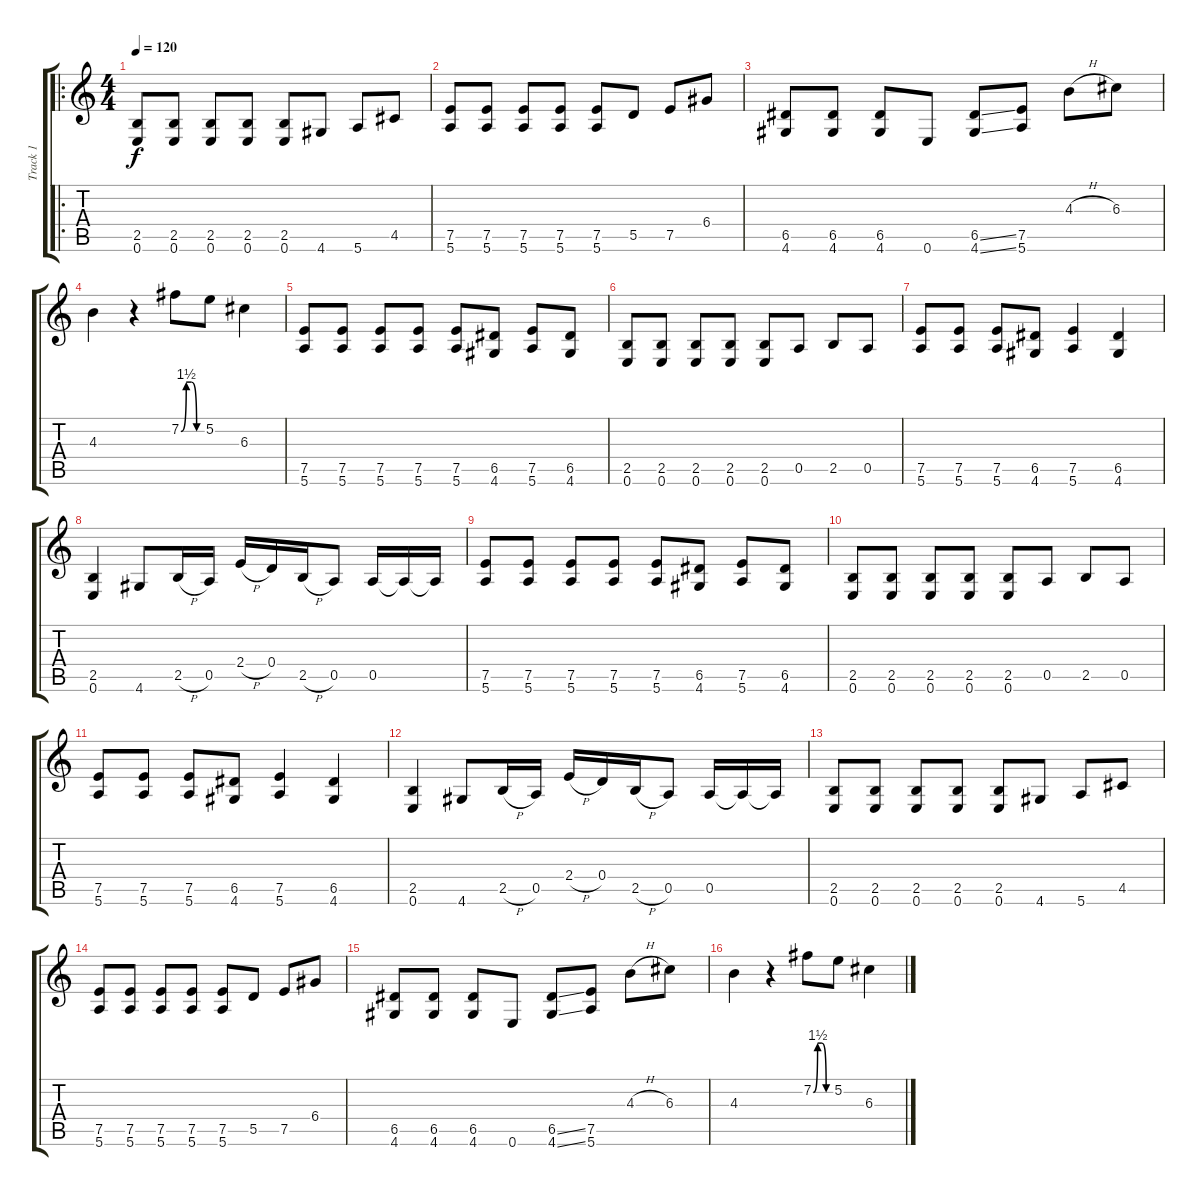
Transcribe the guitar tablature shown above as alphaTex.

\track ("Track 1" "Track 1") {instrument overdrivenguitar}
\staff {score tabs}
\tuning (E4 B3 G3 D3 A2 E2) {hide}
\ro
\ts (4 4)
\tempo 120
\clef g2
\ks c
(2.5 0.6).8{dy f instrument overdrivenguitar} (2.5 0.6).8 (2.5 0.6).8 (2.5 0.6).8 (2.5 0.6).8 4.6.8 5.6.8 4.5.8 |
(7.5 5.6).8 (7.5 5.6).8 (7.5 5.6).8 (7.5 5.6).8 (7.5 5.6).8 5.5.8 7.5.8 6.4.8 |
(6.5 4.6).8 (6.5 4.6).8 (6.5 4.6).8 0.6.8 (6.5{ss} 4.6{ss}).8 (7.5 5.6).8 4.3{h}.8 6.3.8 |
4.3.4 r.4 7.2{be (custom 0 0 15 6 30 6 45 0 60 0)}.8 5.2.8 6.3.4 |
(7.5 5.6).8 (7.5 5.6).8 (7.5 5.6).8 (7.5 5.6).8 (7.5 5.6).8 (6.5 4.6).8 (7.5 5.6).8 (6.5 4.6).8 |
(2.5 0.6).8 (2.5 0.6).8 (2.5 0.6).8 (2.5 0.6).8 (2.5 0.6).8 0.5.8 2.5.8 0.5.8 |
(7.5 5.6).8 (7.5 5.6).8 (7.5 5.6).8 (6.5 4.6).8 (7.5 5.6).4 (6.5 4.6).4 |
(2.5 0.6).4 4.6.8 2.5{h}.16 0.5.16 2.4{h}.16 0.4.16 2.5{h}.16 0.5.8 0.5.16 0.5{t}.16 0.5{t}.16 |
(7.5 5.6).8 (7.5 5.6).8 (7.5 5.6).8 (7.5 5.6).8 (7.5 5.6).8 (6.5 4.6).8 (7.5 5.6).8 (6.5 4.6).8 |
(2.5 0.6).8 (2.5 0.6).8 (2.5 0.6).8 (2.5 0.6).8 (2.5 0.6).8 0.5.8 2.5.8 0.5.8 |
(7.5 5.6).8 (7.5 5.6).8 (7.5 5.6).8 (6.5 4.6).8 (7.5 5.6).4 (6.5 4.6).4 |
(2.5 0.6).4 4.6.8 2.5{h}.16 0.5.16 2.4{h}.16 0.4.16 2.5{h}.16 0.5.8 0.5.16 0.5{t}.16 0.5{t}.16 |
(2.5 0.6).8 (2.5 0.6).8 (2.5 0.6).8 (2.5 0.6).8 (2.5 0.6).8 4.6.8 5.6.8 4.5.8 |
(7.5 5.6).8 (7.5 5.6).8 (7.5 5.6).8 (7.5 5.6).8 (7.5 5.6).8 5.5.8 7.5.8 6.4.8 |
(6.5 4.6).8 (6.5 4.6).8 (6.5 4.6).8 0.6.8 (6.5{ss} 4.6{ss}).8 (7.5 5.6).8 4.3{h}.8 6.3.8 |
4.3.4 r.4 7.2{be (custom 0 0 15 6 30 6 45 0 60 0)}.8 5.2.8 6.3.4
